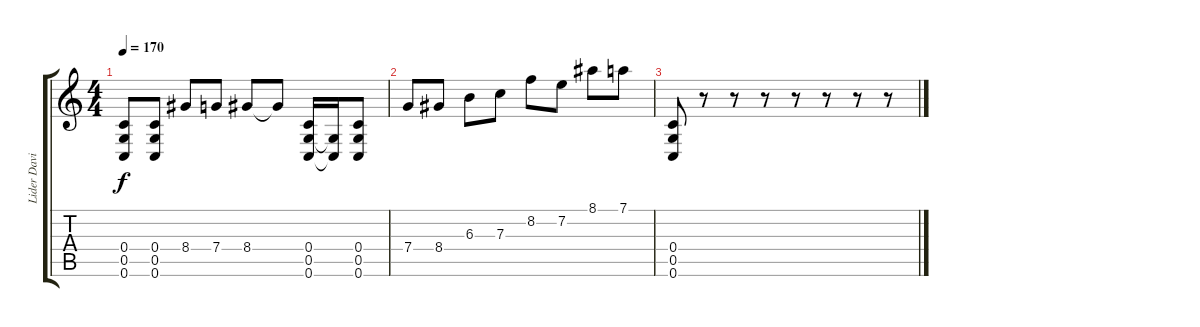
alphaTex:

\track ("Lider David" "Lider Davi") {instrument overdrivenguitar}
\staff {score tabs}
\tuning (D4 A3 F3 C3 G2 C2) {hide}
\ts (4 4)
\tempo 170
\clef g2
\ks c
(0.4 0.5 0.6).8{dy f} (0.4 0.5 0.6).8 8.4.8 7.4.8 8.4.8 8.4{t}.8 (0.4 0.5 0.6).16 (0.5{t} 0.6{t}).16 (0.4 0.5 0.6).8 |
7.4.8 8.4.8 6.3.8 7.3.8 8.2.8 7.2.8 8.1.8 7.1.8 |
(0.4 0.5 0.6).8 r.8 r.8 r.8 r.8 r.8 r.8 r.8
